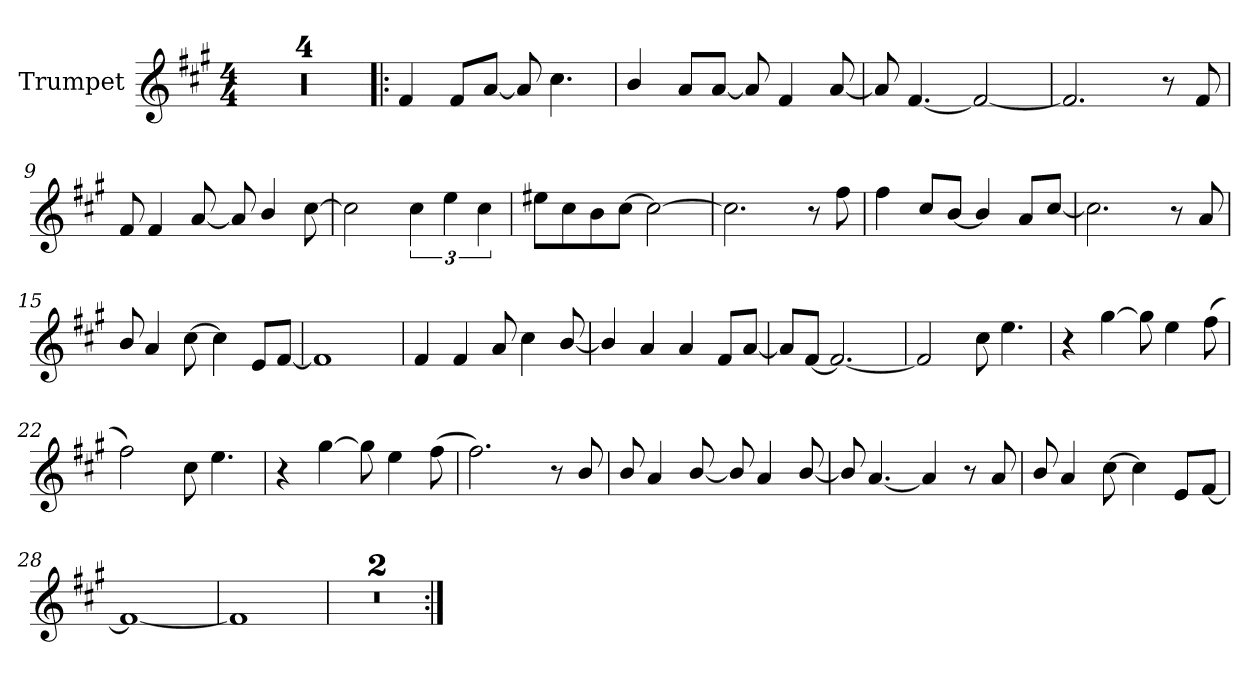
**kern
*part1
*staff1
*I"Trumpet
*I'Tpt
*clefG2
*ITrd1c2
*k[f#]
*G:
*M4/4
=1
1r
=2
1r
=3
1r
=4
1r
!!LO:LB:g=z
=5!|:
4e/
8e/L
[8g/J
8g/]
4.b\
=6
4a/
8g/L
[8g/J
8g/]
4e/
[8g/
=7
8g/]
[4.e/
2e/_
=8
2.e/]
8r
8e/
!!LO:LB:g=z
=9
8e/
4e/
[8g/
8g/]
4a/
[8b\
=10
2b\]
6b\
6dd\
6b\
=11
8dd#X\L
8b\
8a\
[8b\J
2b\_
=12
2.b\]
8r
8ee\
!!LO:LB:g=z
=13
4ee\
8b/L
[8a/J
4a/]
8g/L
[8b/J
=14
2.b\]
8r
8g/
=15
8a/
4g/
[8b\
4b\]
8d/L
[8e/J
=16
1e]
!!LO:LB:g=z
=17
4e/
4e/
8g/
4b\
[8a/
=18
4a/]
4g/
4g/
8e/L
[8g/J
=19
8g/L]
[8e/J
2.e/_
=20
2e/]
8b\
4.dd\
!!LO:LB:g=z
=21
4r
[4ff#\
8ff#\]
4dd\
(8ee\
=22
2ee\)
8b\
4.dd\
=23
4r
[4ff#\
8ff#\]
4dd\
(8ee\
=24
2.ee\)
8r
8a/
!!LO:LB:g=z
=25
8a/
4g/
[8a/
8a/]
4g/
[8a/
=26
8a/]
[4.g/
4g/]
8r
8g/
=27
8a/
4g/
[8b\
4b\]
8d/L
[8e/J
!!LO:LB:g=z
=28
1e_
=29
1e]
=30
1r
=31
1r
=:|!
*-
